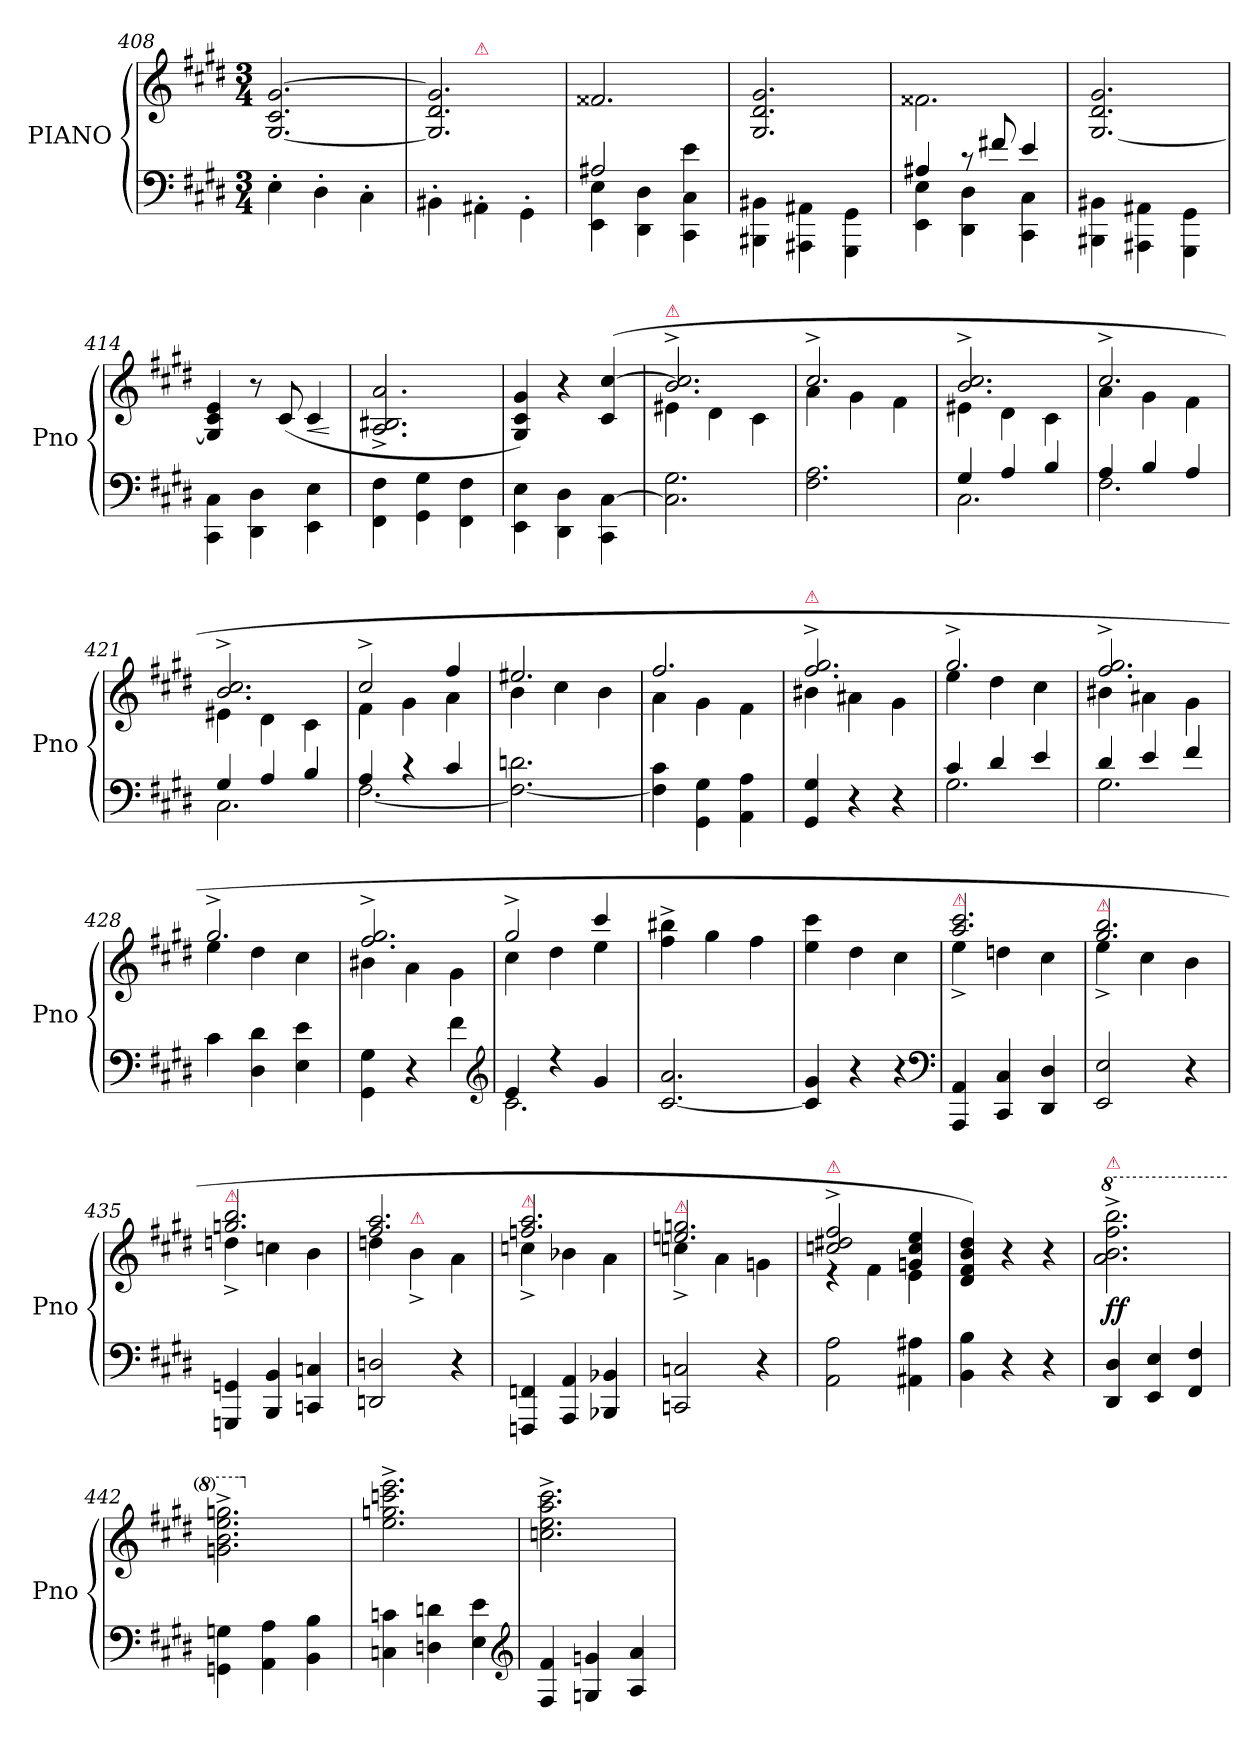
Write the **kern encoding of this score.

**kern	**kern	**dynam
*part1	*part1	*part1
*staff2	*staff1	*staff1/2
*I"PIANO	*	*
*I'Pno	*	*
*clefF4	*clefG2	*
*k[f#c#g#d#]	*k[f#c#g#d#]	*
*M3/4	*M3/4	*
=408	=408	=408
4E'<\	[2.G#/ 2.c#/ [2.g#/	.
4D#'<\	.	.
4C#'<\	.	.
=409	=409	=409
*	*^	*
4BB#X'<\	2.G#]/ 2.d#/ 2.g#]/	4ryy	.
!	!	!LO:TX:a:color=crimson:t=⚠	!
4AA#X'<\	.	2ryy	.
4GG#'<\	.	.	.
*	*v	*v	*
=410	=410	=410
*^	*	*
2A#X	4EE 4E	2.f##X	.
.	4DD# 4D#	.	.
4e\	4CC#\ 4C#\	.	.
*v	*v	*	*
=411	=411	=411
4BBB#X\ 4BB#X\	2.G#/ 2.d#/ 2.g#/	.
4AAA#X\ 4AA#X\	.	.
4GGG#\ 4GG#\	.	.
=412	=412	=412
*^	*	*
4A#X	4EE 4E	2.f##X\	.
8rc	4DD# 4D#	.	.
8f#X	.	.	.
4e/	4CC#\ 4C#\	.	.
*v	*v	*	*
=413	=413	=413
4BBB#X\ 4BB#X\	[2.G#/ 2.d#/ 2.g#/	.
4AAA#X\ 4AA#X\	.	.
4GGG#\ 4GG#\	.	.
=414	=414	=414
4CC#\ 4C#\	4G#]/ 4c#/ 4e/	.
4DD#\ 4D#\	8r	.
.	(>8c#	.
!	!	!LO:HP:b
4EE\ 4E\	4c#	<
.	.	[
=415	=415	=415
4FF#\ 4F#\	2.A^</ 2.B#X^</ 2.a^</	.
4GG#\ 4G#\	.	.
4FF#\ 4F#\	.	.
=416	=416	=416
4EE\ 4E\	4G#/ 4c#/ 4g#/)	.
4DD#\ 4D#\	4r	.
4CC#\ [4C#\	(>4c# [4cc#	.
=417	=417	=417
*	*^	*
!	!LO:TX:a:color=crimson:t=⚠	!	!
2.C#] 2.G#	2.b^> 2.cc#]^>	4e#X	.
.	.	4d#	.
.	.	4c#	.
=418	=418	=418	=418
2.F# 2.A	2.cc#^>	4a	.
.	.	4g#	.
.	.	4f#	.
=419	=419	=419	=419
*^	*	*	*
4G#	2.C#	2.b^> 2.cc#^>	4e#X	.
4A	.	.	4d#	.
4B	.	.	4c#	.
=420	=420	=420	=420	=420
4A	2.F#	2.cc#^>	4a	.
4B	.	.	4g#	.
4A	.	.	4f#	.
=421	=421	=421	=421	=421
4G#	2.C#	2.b^> 2.cc#^>	4e#X	.
4A	.	.	4d#	.
4B	.	.	4c#	.
=422	=422	=422	=422	=422
4A	[<2.F#	2cc#^>	4f#	.
4rc	.	.	4g#	.
4c#	.	4ff#	4a	.
*v	*v	*	*	*
=423	=423	=423	=423
2.F#_ 2.dn	2.ee#X	4b	.
.	.	4cc#	.
.	.	4b	.
=424	=424	=424	=424
4F#] 4c#	2.ff#	4a	.
4GG#\ 4G#\	.	4g#	.
4AA 4A	.	4f#	.
=425	=425	=425	=425
!	!LO:TX:a:color=crimson:t=⚠	!	!
4GG# 4G#	2.ff#^> 2.gg#^>	4b#X	.
4r	.	4a#X	.
4r	.	4g#	.
=426	=426	=426	=426
*^	*	*	*
4c#	2.G#	2.gg#^>	4ee	.
4d#	.	.	4dd#	.
4e	.	.	4cc#	.
=427	=427	=427	=427	=427
4d#	2.G#	2.ff#^> 2.gg#^>	4b#X	.
4e	.	.	4a#X	.
4f#	.	.	4g#	.
*v	*v	*	*	*
=428	=428	=428	=428
4c#	2.gg#^>	4ee	.
4D# 4d#	.	4dd#	.
4E 4e	.	4cc#	.
=429	=429	=429	=429
4GG#\ 4G#\	2.ff#^> 2.gg#^>	4b#X	.
4r	.	4a	.
4f#	.	4g#	.
*clefG2	*	*	*
=430	=430	=430	=430
*^	*	*	*
4e	2.c#	2gg#^>	4cc#	.
4r	.	.	4dd#	.
4g#	.	4ccc#	4ee	.
*v	*v	*	*	*
*	*v	*v	*
=431	=431	=431
[2.c# 2.a	4ff#^> 4bb#X^>	.
.	4gg#	.
.	4ff#	.
=432	=432	=432
4c#] 4g#	4ee 4ccc#	.
4r	4dd#	.
4r	4cc#	.
*clefF4	*	*
=433	=433	=433
*	*^	*
!	!LO:TX:a:color=crimson:t=⚠	!	!
4AAA 4AA	2.aa 2.ccc#	4ee^<	.
4CC# 4C#	.	4ddn	.
4DD# 4D#	.	4cc#	.
=434	=434	=434	=434
!	!LO:TX:a:color=crimson:t=⚠	!	!
2EE 2E	2.gg# 2.bb	4ee^<	.
.	.	4cc#	.
4r	.	4b	.
=435	=435	=435	=435
!	!LO:TX:a:color=crimson:t=⚠	!	!
4GGGn 4GGn	2.ggn 2.bb	4ddn^<	.
4BBB 4BB	.	4ccn	.
4CCn 4Cn	.	4b	.
=436	=436	=436	=436
2DDn 2Dn	2.ff# 2.aa	4ddn	.
!	!	!LO:TX:a:color=crimson:t=⚠	!
.	.	4b^<	.
4r	.	4a	.
=437	=437	=437	=437
!	!LO:TX:a:color=crimson:t=⚠	!	!
4FFFn 4FFn	2.ffn 2.aa	4ccn^<	.
4AAA 4AA	.	4b-X	.
4BBB-X 4BB-X	.	4a	.
=438	=438	=438	=438
!	!LO:TX:a:color=crimson:t=⚠	!	!
2CCn 2Cn	2.een 2.ggn	4ccn^<	.
.	.	4a	.
4r	.	4gn	.
=439	=439	=439	=439
!	!LO:TX:a:color=crimson:t=⚠	!	!
2AA 2A	2ccn^< 2dd#X^< 2ff#^<	4re	.
.	.	4f#	.
4AA#X 4A#X	4gn 4cc 4ee	4e\	.
*	*v	*v	*
=440	=440	=440
4BB 4B	4d# 4f# 4b 4dd#)	.
4r	4r	.
4r	4r	.
=441	=441	=441
*	*8va	*
!	!LO:TX:a:color=crimson:t=⚠	!
!	!	!LO:DY:b
4DD# 4D#	2.aa^<\ 2.bb^<\ 2.fff#^<\ 2.bbb^<\	ff
4EE 4E	.	.
4FF# 4F#	.	.
=442	=442	=442
4GGn\ 4Gn\	2.ggn^< 2.bb^< 2.eee^< 2.gggn^<	.
4AA 4A	.	.
4BB 4B	.	.
=443	=443	=443
*	*X8va	*
4Cn 4cn	2.ee^< 2.ggn^< 2.cccn^< 2.eee^<	.
4Dn 4dn	.	.
4E 4e	.	.
*clefG2	*	*
=444	=444	=444
4F# 4f#	2.ccn^< 2.ee^< 2.aa^< 2.ccc#^<	.
4Gn 4gn	.	.
4A 4a	.	.
=	=	=
*-	*-	*-
